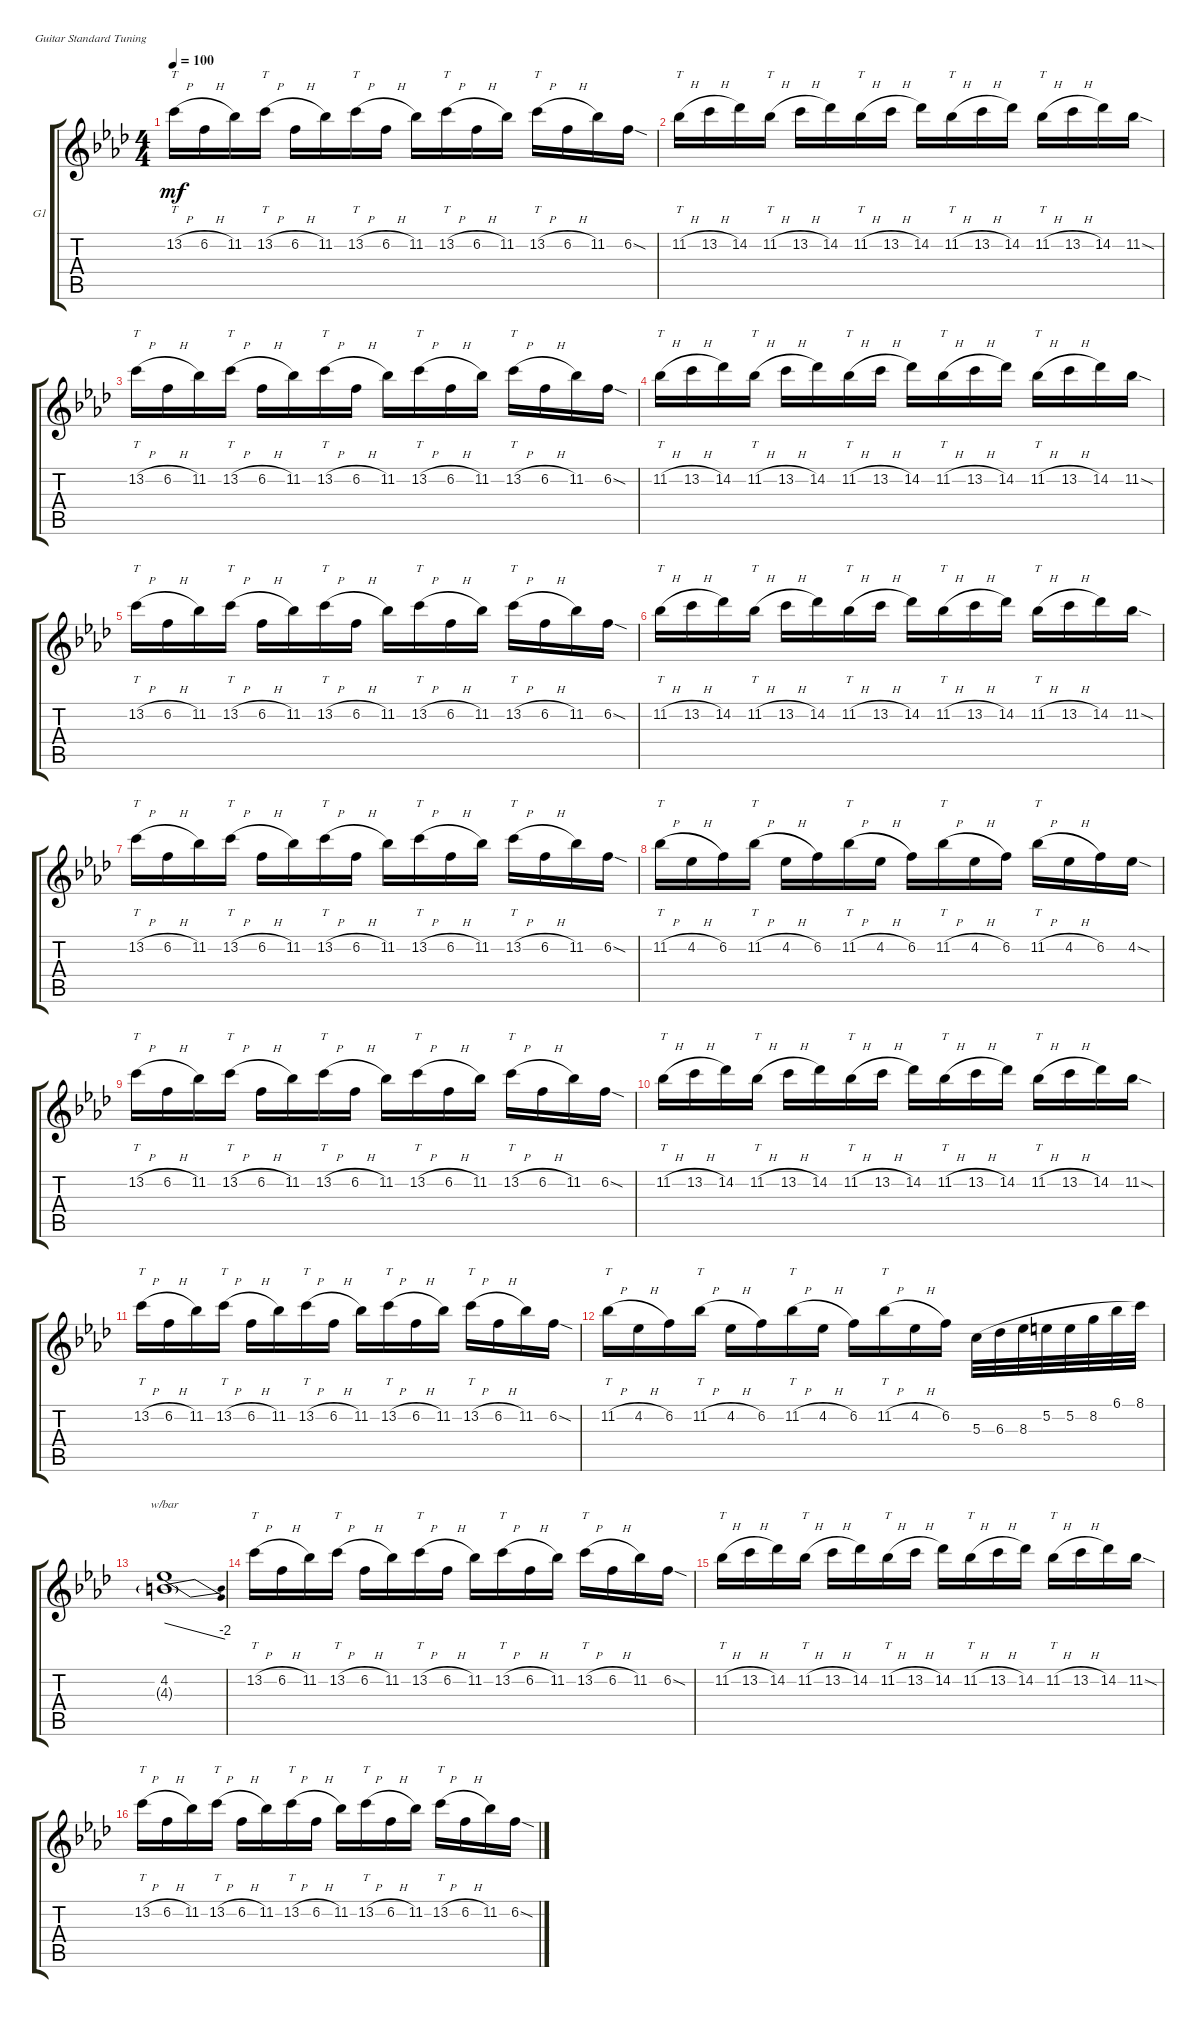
\defaultSystemsLayout 4
\bracketExtendMode groupsimilarinstruments
\firstSystemTrackNameOrientation horizontal
\otherSystemsTrackNameOrientation horizontal
\track ("Guitarra 1" "G1") {multiBarRest instrument acousticguitarsteel}
\staff {score tabs}
\tuning (E4 B3 G3 D3 A2 E2)
\ts (4 4)
\tempo 100
\clef g2
\ks fminor
13.2{h}.16{tt dy mf instrument acousticguitarsteel} 6.2{h}.16 11.2.16 13.2{h}.16{tt} 6.2{h}.16 11.2.16 13.2{h}.16{tt} 6.2{h}.16 11.2.16 13.2{h}.16{tt} 6.2{h}.16 11.2.16 13.2{h}.16{tt} 6.2{h}.16 11.2.16 6.2{sod}.16 |
11.2{h}.16{tt} 13.2{h}.16 14.2.16 11.2{h}.16{tt} 13.2{h}.16 14.2.16 11.2{h}.16{tt} 13.2{h}.16 14.2.16 11.2{h}.16{tt} 13.2{h}.16 14.2.16 11.2{h}.16{tt} 13.2{h}.16 14.2.16 11.2{sod}.16 |
13.2{h}.16{tt} 6.2{h}.16 11.2.16 13.2{h}.16{tt} 6.2{h}.16 11.2.16 13.2{h}.16{tt} 6.2{h}.16 11.2.16 13.2{h}.16{tt} 6.2{h}.16 11.2.16 13.2{h}.16{tt} 6.2{h}.16 11.2.16 6.2{sod}.16 |
11.2{h}.16{tt} 13.2{h}.16 14.2.16 11.2{h}.16{tt} 13.2{h}.16 14.2.16 11.2{h}.16{tt} 13.2{h}.16 14.2.16 11.2{h}.16{tt} 13.2{h}.16 14.2.16 11.2{h}.16{tt} 13.2{h}.16 14.2.16 11.2{sod}.16 |
13.2{h}.16{tt} 6.2{h}.16 11.2.16 13.2{h}.16{tt} 6.2{h}.16 11.2.16 13.2{h}.16{tt} 6.2{h}.16 11.2.16 13.2{h}.16{tt} 6.2{h}.16 11.2.16 13.2{h}.16{tt} 6.2{h}.16 11.2.16 6.2{sod}.16 |
11.2{h}.16{tt} 13.2{h}.16 14.2.16 11.2{h}.16{tt} 13.2{h}.16 14.2.16 11.2{h}.16{tt} 13.2{h}.16 14.2.16 11.2{h}.16{tt} 13.2{h}.16 14.2.16 11.2{h}.16{tt} 13.2{h}.16 14.2.16 11.2{sod}.16 |
13.2{h}.16{tt} 6.2{h}.16 11.2.16 13.2{h}.16{tt} 6.2{h}.16 11.2.16 13.2{h}.16{tt} 6.2{h}.16 11.2.16 13.2{h}.16{tt} 6.2{h}.16 11.2.16 13.2{h}.16{tt} 6.2{h}.16 11.2.16 6.2{sod}.16 |
11.2{h}.16{tt} 4.2{h}.16 6.2.16 11.2{h}.16{tt} 4.2{h}.16 6.2.16 11.2{h}.16{tt} 4.2{h}.16 6.2.16 11.2{h}.16{tt} 4.2{h}.16 6.2.16 11.2{h}.16{tt} 4.2{h}.16 6.2.16 4.2{sod}.16 |
13.2{h}.16{tt} 6.2{h}.16 11.2.16 13.2{h}.16{tt} 6.2{h}.16 11.2.16 13.2{h}.16{tt} 6.2{h}.16 11.2.16 13.2{h}.16{tt} 6.2{h}.16 11.2.16 13.2{h}.16{tt} 6.2{h}.16 11.2.16 6.2{sod}.16 |
11.2{h}.16{tt} 13.2{h}.16 14.2.16 11.2{h}.16{tt} 13.2{h}.16 14.2.16 11.2{h}.16{tt} 13.2{h}.16 14.2.16 11.2{h}.16{tt} 13.2{h}.16 14.2.16 11.2{h}.16{tt} 13.2{h}.16 14.2.16 11.2{sod}.16 |
13.2{h}.16{tt} 6.2{h}.16 11.2.16 13.2{h}.16{tt} 6.2{h}.16 11.2.16 13.2{h}.16{tt} 6.2{h}.16 11.2.16 13.2{h}.16{tt} 6.2{h}.16 11.2.16 13.2{h}.16{tt} 6.2{h}.16 11.2.16 6.2{sod}.16 |
11.2{h}.16{tt} 4.2{h}.16 6.2.16 11.2{h}.16{tt} 4.2{h}.16 6.2.16 11.2{h}.16{tt} 4.2{h}.16 6.2.16 11.2{h}.16{tt} 4.2{h}.16 6.2.16 5.3.32{legatoorigin} 6.3.32{legatoorigin} 8.3.32{legatoorigin} 5.2.32{legatoorigin} 5.2.32{legatoorigin} 8.2.32{legatoorigin} 6.1.32{legatoorigin} 8.1.32 |
(4.3{g} 4.2).1{tbe (dive default 0 0 44.4 -8)} |
13.2{h}.16{tt} 6.2{h}.16 11.2.16 13.2{h}.16{tt} 6.2{h}.16 11.2.16 13.2{h}.16{tt} 6.2{h}.16 11.2.16 13.2{h}.16{tt} 6.2{h}.16 11.2.16 13.2{h}.16{tt} 6.2{h}.16 11.2.16 6.2{sod}.16 |
11.2{h}.16{tt} 13.2{h}.16 14.2.16 11.2{h}.16{tt} 13.2{h}.16 14.2.16 11.2{h}.16{tt} 13.2{h}.16 14.2.16 11.2{h}.16{tt} 13.2{h}.16 14.2.16 11.2{h}.16{tt} 13.2{h}.16 14.2.16 11.2{sod}.16 |
13.2{h}.16{tt} 6.2{h}.16 11.2.16 13.2{h}.16{tt} 6.2{h}.16 11.2.16 13.2{h}.16{tt} 6.2{h}.16 11.2.16 13.2{h}.16{tt} 6.2{h}.16 11.2.16 13.2{h}.16{tt} 6.2{h}.16 11.2.16 6.2{sod}.16
